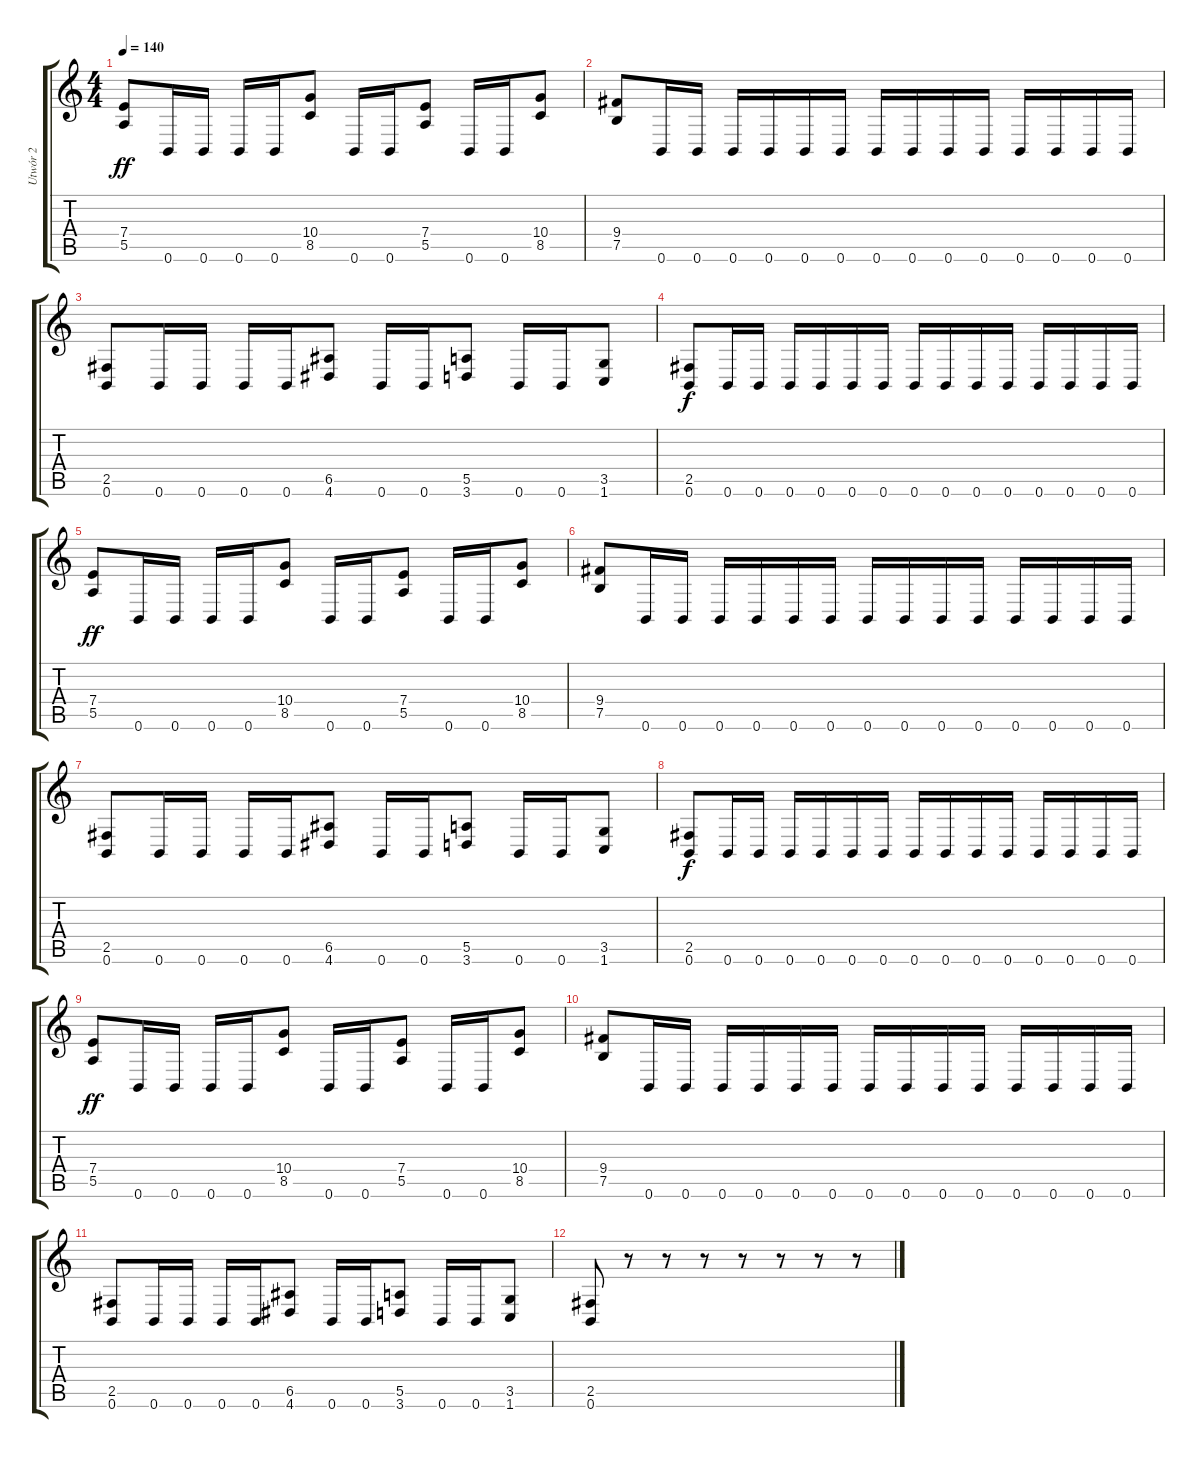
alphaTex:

\track ("Utwór 2" "Utwór 2") {instrument overdrivenguitar}
\staff {score tabs}
\tuning (B3 Gb3 D3 A2 E2 B1) {hide}
\ts (4 4)
\tempo 140
\clef g2
\ks c
(7.4 5.5).8{dy ff} 0.6.16 0.6.16 0.6.16 0.6.16 (10.4 8.5).8 0.6.16 0.6.16 (7.4 5.5).8 0.6.16 0.6.16 (10.4 8.5).8 |
(9.4 7.5).8 0.6.16 0.6.16 0.6.16 0.6.16 0.6.16 0.6.16 0.6.16 0.6.16 0.6.16 0.6.16 0.6.16 0.6.16 0.6.16 0.6.16 |
(2.5 0.6).8 0.6.16 0.6.16 0.6.16 0.6.16 (6.5 4.6).8 0.6.16 0.6.16 (5.5 3.6).8 0.6.16 0.6.16 (3.5 1.6).8 |
(2.5 0.6).8{dy f} 0.6.16 0.6.16 0.6.16 0.6.16 0.6.16 0.6.16 0.6.16 0.6.16 0.6.16 0.6.16 0.6.16 0.6.16 0.6.16 0.6.16 |
(7.4 5.5).8{dy ff} 0.6.16 0.6.16 0.6.16 0.6.16 (10.4 8.5).8 0.6.16 0.6.16 (7.4 5.5).8 0.6.16 0.6.16 (10.4 8.5).8 |
(9.4 7.5).8 0.6.16 0.6.16 0.6.16 0.6.16 0.6.16 0.6.16 0.6.16 0.6.16 0.6.16 0.6.16 0.6.16 0.6.16 0.6.16 0.6.16 |
(2.5 0.6).8 0.6.16 0.6.16 0.6.16 0.6.16 (6.5 4.6).8 0.6.16 0.6.16 (5.5 3.6).8 0.6.16 0.6.16 (3.5 1.6).8 |
(2.5 0.6).8{dy f} 0.6.16 0.6.16 0.6.16 0.6.16 0.6.16 0.6.16 0.6.16 0.6.16 0.6.16 0.6.16 0.6.16 0.6.16 0.6.16 0.6.16 |
(7.4 5.5).8{dy ff} 0.6.16 0.6.16 0.6.16 0.6.16 (10.4 8.5).8 0.6.16 0.6.16 (7.4 5.5).8 0.6.16 0.6.16 (10.4 8.5).8 |
(9.4 7.5).8 0.6.16 0.6.16 0.6.16 0.6.16 0.6.16 0.6.16 0.6.16 0.6.16 0.6.16 0.6.16 0.6.16 0.6.16 0.6.16 0.6.16 |
(2.5 0.6).8 0.6.16 0.6.16 0.6.16 0.6.16 (6.5 4.6).8 0.6.16 0.6.16 (5.5 3.6).8 0.6.16 0.6.16 (3.5 1.6).8 |
(2.5 0.6).8 r.8 r.8 r.8 r.8 r.8 r.8 r.8
